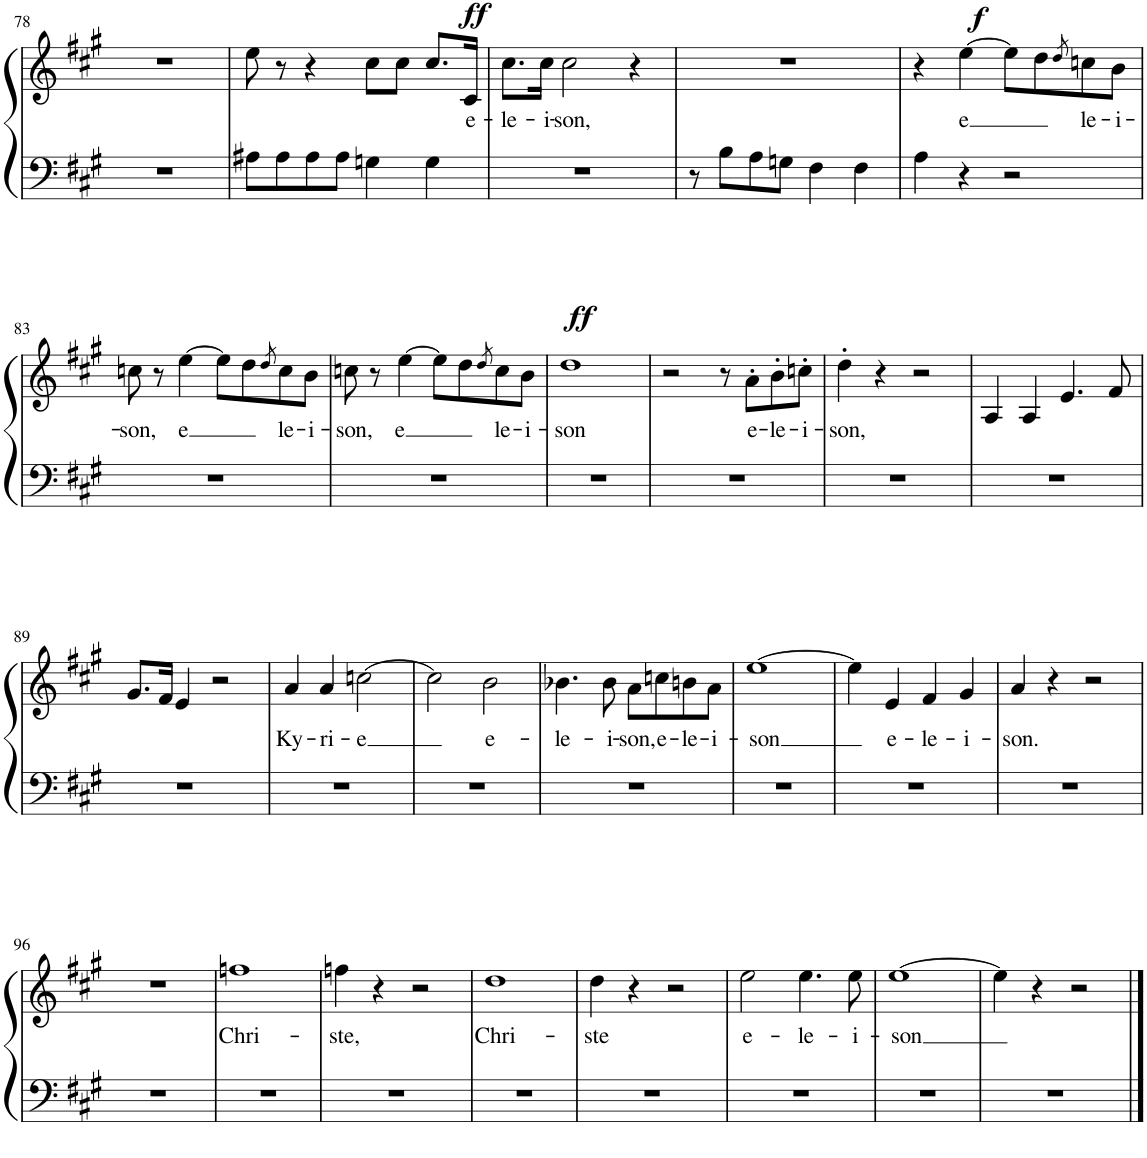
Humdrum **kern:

**kern	**kern	**text	**dynam
*part1	*part1	*part1	*part1
*staff2	*staff1	*staff1	*staff1/2
*I"Piano	*	*	*
*I'Pno.	*	*	*
!!LO:PB:g=z
*clefF4	*clefG2	*	*
*k[f#c#g#]	*k[f#c#g#]	*	*
*M4/4	*M4/4	*	*
*met(c)	*met(c)	*	*
=78	=78	=78	=78
1r	1r	.	.
=79	=79	=79	=79
8A#X\L	8ee\	.	.
8A#\	8r	.	.
8A#\	4r	.	.
8A#\J	.	.	.
4Gn\	8cc#\L	.	.
.	8cc#\J	.	.
4G\	8.cc#/L	.	.
!	!	!LO:LY:b	!LO:DY:a
.	16c#/Jk	e-	ff
=80	=80	=80	=80
!	!	!LO:LY:b	!
1r	8.cc#\L	-le-	.
!	!	!LO:LY:b	!
.	16cc#\Jk	-i-	.
!	!	!LO:LY:b	!
.	2cc#\	-son,	.
.	4r	.	.
=81	=81	=81	=81
8r	1r	.	.
8B\L	.	.	.
8A\	.	.	.
8Gn\J	.	.	.
4F#\	.	.	.
4F#\	.	.	.
=82	=82	=82	=82
4A\	4r	.	.
!	!	!LO:LY:b	!LO:DY:a
4r	[4ee\	-e	f
2r	8ee\L]	.	.
.	8dd\	.	.
.	8qdd/	.	.
!	!	!LO:LY:b	!
.	8ccn\	le-	.
!	!	!LO:LY:b	!
.	8b\J	-i-	.
!!LO:LB:g=z
=83	=83	=83	=83
!	!	!LO:LY:b	!
1r	8ccn\	-son,	.
.	8r	.	.
!	!	!LO:LY:b	!
.	[4ee\	-e	.
.	8ee\L]	.	.
.	8dd\	.	.
.	8qdd/	.	.
!	!	!LO:LY:b	!
.	8cc\	le-	.
!	!	!LO:LY:b	!
.	8b\J	-i-	.
=84	=84	=84	=84
!	!	!LO:LY:b	!
1r	8ccn\	-son,	.
.	8r	.	.
!	!	!LO:LY:b	!
.	[4ee\	-e	.
.	8ee\L]	.	.
.	8dd\	.	.
.	8qdd/	.	.
!	!	!LO:LY:b	!
.	8cc\	le-	.
!	!	!LO:LY:b	!
.	8b\J	-i-	.
=85	=85	=85	=85
!	!	!LO:LY:b	!LO:DY:a
1r	1dd	-son	ff
=86	=86	=86	=86
1r	2r	.	.
.	8r	.	.
!	!	!LO:LY:b	!
.	8a'\L	e-	.
!	!	!LO:LY:b	!
.	8b'\	-le-	.
!	!	!LO:LY:b	!
.	8ccn'\J	-i-	.
=87	=87	=87	=87
!	!	!LO:LY:b	!
1r	4dd'\	-son,	.
.	4r	.	.
.	2r	.	.
=88	=88	=88	=88
1r	4A/	.	.
.	4A/	.	.
.	4.e/	.	.
.	8f#/	.	.
!!LO:LB:g=z
=89	=89	=89	=89
1r	8.g#/L	.	.
.	16f#/Jk	.	.
.	4e/	.	.
.	2r	.	.
=90	=90	=90	=90
!	!	!LO:LY:b	!
1r	4a/	Ky-	.
!	!	!LO:LY:b	!
.	4a/	-ri-	.
!	!	!LO:LY:b	!
.	[2ccn\	-e	.
=91	=91	=91	=91
1r	2cc\]	.	.
!	!	!LO:LY:b	!
.	2b\	e-	.
=92	=92	=92	=92
!	!	!LO:LY:b	!
1r	4.b-X\	-le-	.
!	!	!LO:LY:b	!
.	8b-\	-i-	.
!	!	!LO:LY:b	!
.	8a\L	-son,	.
!	!	!LO:LY:b	!
.	8ccn\	e-	.
!	!	!LO:LY:b	!
.	8bn\	-le-	.
!	!	!LO:LY:b	!
.	8a\J	-i-	.
=93	=93	=93	=93
!	!	!LO:LY:b	!
1r	[1ee	-son	.
=94	=94	=94	=94
1r	4ee\]	.	.
!	!	!LO:LY:b	!
.	4e/	e-	.
!	!	!LO:LY:b	!
.	4f#/	-le-	.
!	!	!LO:LY:b	!
.	4g#/	-i-	.
=95	=95	=95	=95
!	!	!LO:LY:b	!
1r	4a/	-son.	.
.	4r	.	.
.	2r	.	.
!!LO:LB:g=z
=96	=96	=96	=96
1r	1r	.	.
=97	=97	=97	=97
!	!	!LO:LY:b	!
1r	1ffn	Chri-	.
=98	=98	=98	=98
!	!	!LO:LY:b	!
1r	4ffn\	-ste,	.
.	4r	.	.
.	2r	.	.
=99	=99	=99	=99
!	!	!LO:LY:b	!
1r	1dd	Chri-	.
=100	=100	=100	=100
!	!	!LO:LY:b	!
1r	4dd\	-ste	.
.	4r	.	.
.	2r	.	.
=101	=101	=101	=101
!	!	!LO:LY:b	!
1r	2ee\	e-	.
!	!	!LO:LY:b	!
.	4.ee\	-le-	.
!	!	!LO:LY:b	!
.	8ee\	-i-	.
=102	=102	=102	=102
!	!	!LO:LY:b	!
1r	[1ee	-son	.
=103	=103	=103	=103
1r	4ee\]	.	.
.	4r	.	.
.	2r	.	.
==	==	==	==
*-	*-	*-	*-
